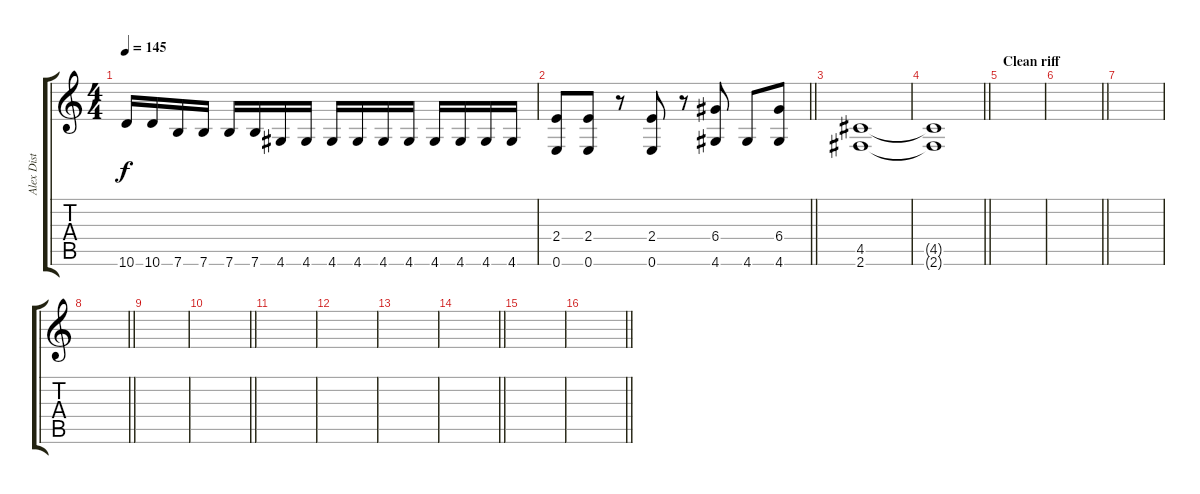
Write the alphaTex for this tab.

\track ("Alex Dist" "Alex Dist") {instrument distortionguitar}
\staff {score tabs}
\tuning (E4 B3 G3 D3 A2 E2) {hide}
\ts (4 4)
\tempo 145
\clef g2
\ks c
10.6.16{dy f} 10.6.16 7.6.16 7.6.16 7.6.16 7.6.16 4.6.16 4.6.16 4.6.16 4.6.16 4.6.16 4.6.16 4.6.16 4.6.16 4.6.16 4.6.16 |
\barLineRight lightlight
(2.4 0.6).8 (2.4 0.6).8 r.8 (2.4 0.6).8 r.8 (6.4 4.6).8 4.6.8 (6.4 4.6).8 |
(4.5 2.6).1 |
\barLineRight lightlight
(4.5{t} 2.6{t}).1 |
\section ("" "Clean riff")
|
\barLineRight lightlight
|
|
\barLineRight lightlight
|
\section ("" "")
|
\barLineRight lightlight
|
|
|
|
\barLineRight lightlight
|
|
\barLineRight lightlight
